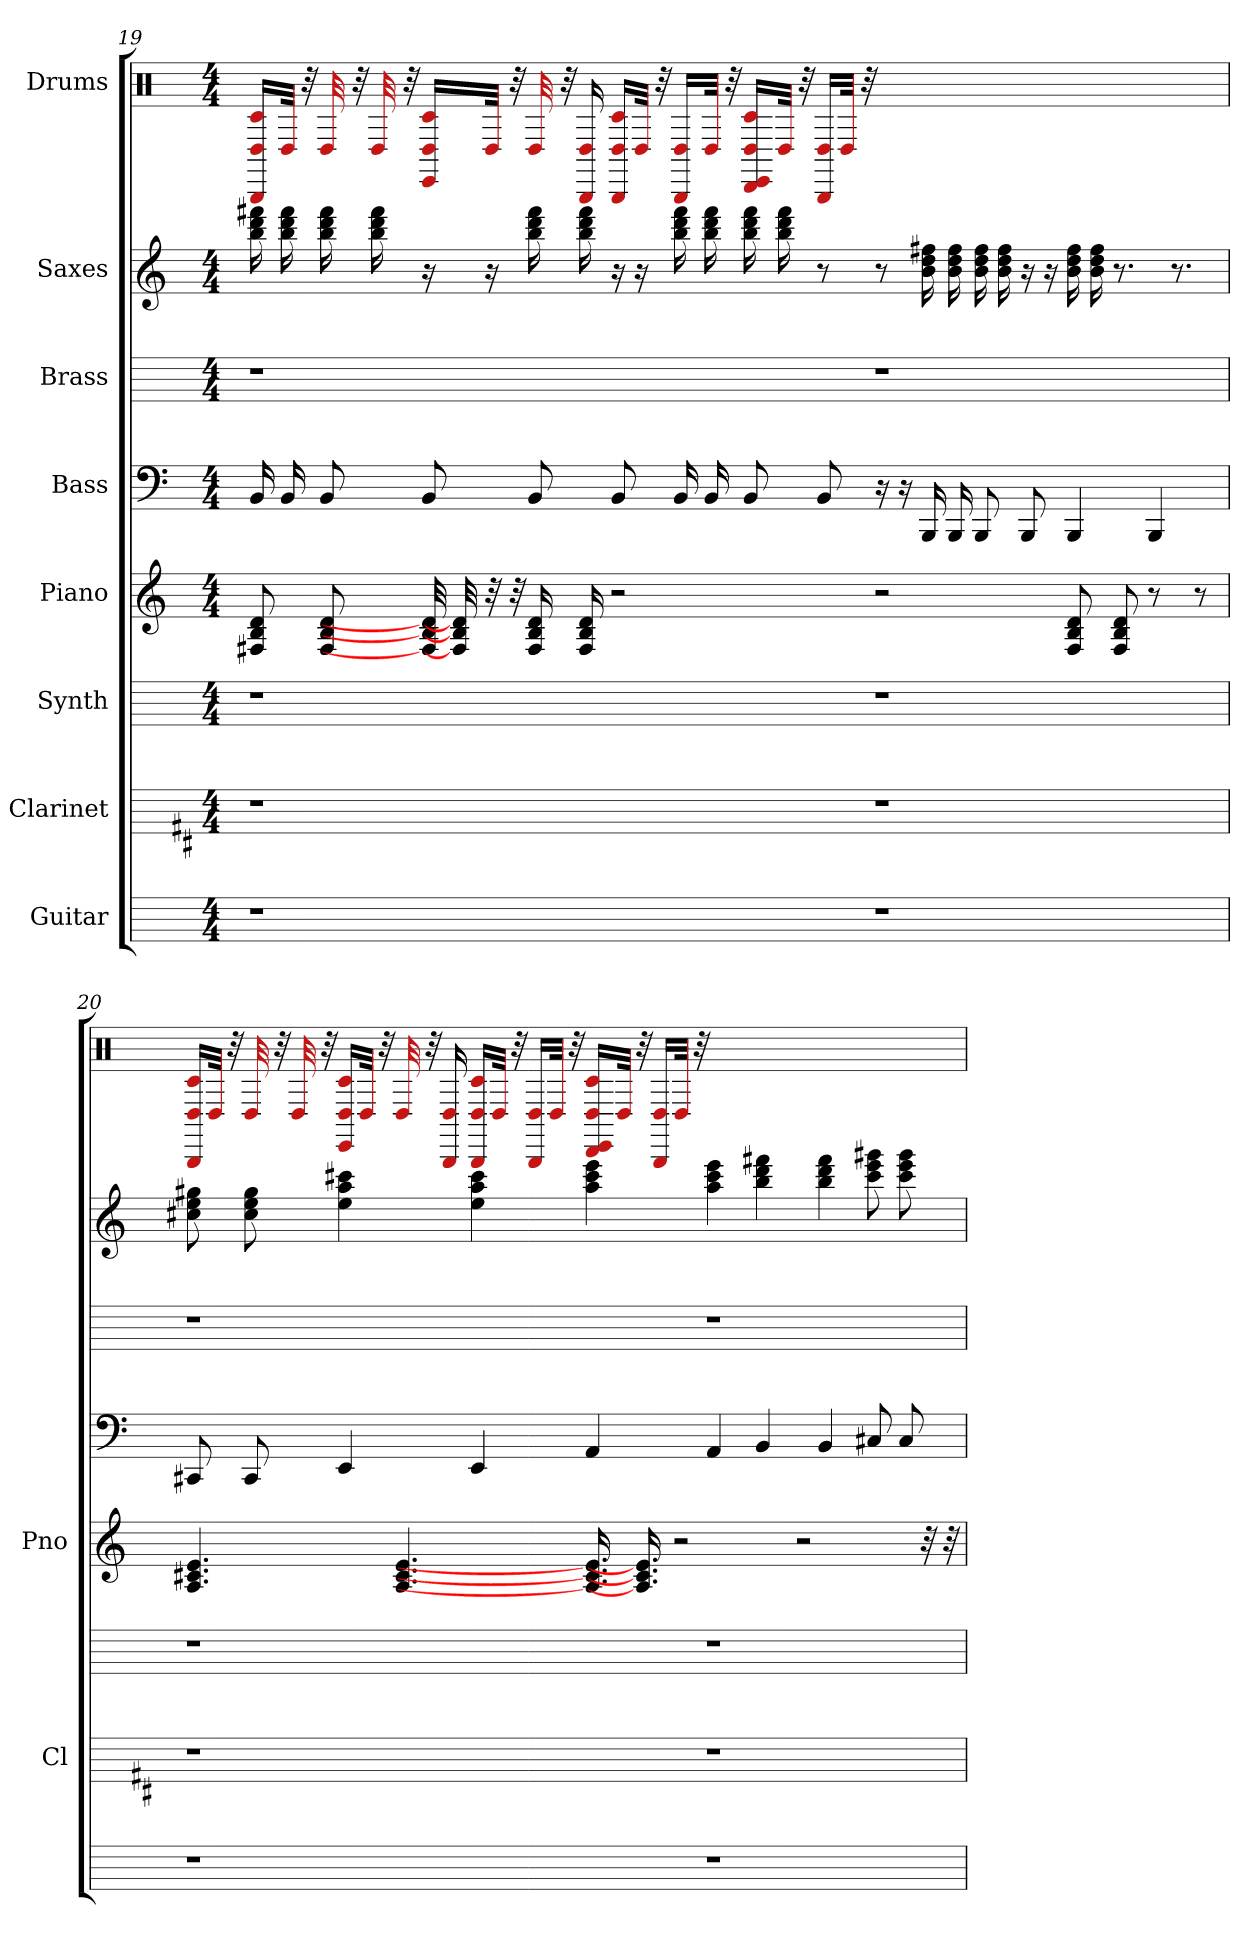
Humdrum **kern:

**kern	**kern	**kern	**kern	**kern	**kern	**kern	**kern
*part8	*part7	*part6	*part5	*part4	*part3	*part2	*part1
*staff8	*staff7	*staff6	*staff5	*staff4	*staff3	*staff2	*staff1
*I"Guitar	*I"Clarinet	*I"Synth	*I"Piano	*I"Bass	*I"Brass	*I"Saxes	*I"Drums
*	*I'Cl	*	*I'Pno	*	*	*	*
*	*	*	*	*	*	*	*clefX
*	*ITrd1c2	*	*	*	*	*ITrd8c14	*
*k[]	*k[]	*k[]	*k[]	*k[]	*k[]	*k[]	*k[]
*M4/4	*M4/4	*M4/4	*M4/4	*M4/4	*M4/4	*M4/4	*M4/4
=19	=19	=19	=19	=19	=19	=19	=19
1r	1r	1r	8d 8B 8F#	16BB	1r	16ff# 16dd 16b	16BBB/ 16D#/ 16c/LL
.	.	.	.	16BB	.	16ff# 16dd 16b	32D#/JJk
.	.	.	.	.	.	.	32r
.	.	.	8d 8B 8F#	8BB	.	16ff# 16dd 16b	32D#
.	.	.	.	.	.	.	32r
.	.	.	.	.	.	16ff# 16dd 16b	32D#
.	.	.	.	.	.	.	32r
.	.	.	32d] 32B] 32F#]	8BB	.	16r	16EE/ 16D#/ 16c/LL
.	.	.	32d] 32B] 32F#]	.	.	.	.
.	.	.	32r	.	.	16r	32D#/JJk
.	.	.	32r	.	.	.	32r
.	.	.	16d 16B 16F#	8BB	.	16ff# 16dd 16b	32D#
.	.	.	.	.	.	.	32r
.	.	.	16d 16B 16F#	.	.	16ff# 16dd 16b	16BBB 16D#
.	.	.	2r	8BB	.	16r	16BBB/ 16D#/ 16c/LL
.	.	.	.	.	.	16r	32D#/JJk
.	.	.	.	.	.	.	32r
.	.	.	.	16BB	.	16ff# 16dd 16b	16BBB/ 16D#/LL
.	.	.	.	16BB	.	16ff# 16dd 16b	32D#/JJk
.	.	.	.	.	.	.	32r
.	.	.	.	8BB	.	16ff# 16dd 16b	16DD#/ 16EE/ 16D#/ 16c/LL
.	.	.	.	.	.	16ff# 16dd 16b	32D#/JJk
.	.	.	.	.	.	.	32r
.	.	.	.	8BB	.	8r	16BBB/ 16D#/LL
.	.	.	.	.	.	.	32D#/JJk
.	.	.	.	.	.	.	32r
1r	1r	1r	2r	16r	1r	8r	1ryy
.	.	.	.	16r	.	.	.
.	.	.	.	16BBB	.	16B 16f# 16d	.
.	.	.	.	16BBB	.	16B 16f# 16d	.
.	.	.	.	8BBB	.	16B 16f# 16d	.
.	.	.	.	.	.	16B 16f# 16d	.
.	.	.	.	8BBB	.	16r	.
.	.	.	.	.	.	16r	.
.	.	.	8d 8B 8F#	4BBB	.	16B 16f# 16d	.
.	.	.	.	.	.	16B 16f# 16d	.
.	.	.	8d 8B 8F#	.	.	8.r	.
.	.	.	8r	4BBB	.	.	.
.	.	.	.	.	.	8.r	.
.	.	.	8r	.	.	.	.
=20	=20	=20	=20	=20	=20	=20	=20
1r	1r	1r	4.e 4.c# 4.A	8CC#	1r	8e 8g# 8c#	16BBB/ 16D#/ 16c/LL
.	.	.	.	.	.	.	32D#/JJk
.	.	.	.	.	.	.	32r
.	.	.	.	8CC#	.	8e 8g# 8c#	32D#
.	.	.	.	.	.	.	32r
.	.	.	.	.	.	.	32D#
.	.	.	.	.	.	.	32r
.	.	.	.	4EE	.	4cc# 4a 4e	16EE/ 16D#/ 16c/LL
.	.	.	.	.	.	.	32D#/JJk
.	.	.	.	.	.	.	32r
.	.	.	4.e 4.c# 4.A	.	.	.	32D#
.	.	.	.	.	.	.	32r
.	.	.	.	.	.	.	16BBB 16D#
.	.	.	.	4EE	.	4cc# 4a 4e	16BBB/ 16D#/ 16c/LL
.	.	.	.	.	.	.	32D#/JJk
.	.	.	.	.	.	.	32r
.	.	.	.	.	.	.	16BBB/ 16D#/LL
.	.	.	.	.	.	.	32D#/JJk
.	.	.	.	.	.	.	32r
.	.	.	16.e] 16.c#] 16.A]	4AA	.	4ee 4cc# 4a	16DD#/ 16EE/ 16D#/ 16c/LL
.	.	.	.	.	.	.	32D#/JJk
.	.	.	16.e] 16.c#] 16.A]	.	.	.	32r
.	.	.	.	.	.	.	16BBB/ 16D#/LL
.	.	.	2r	.	.	.	32D#/JJk
.	.	.	.	.	.	.	32r
1r	1r	1r	.	4AA	1r	4ee 4cc# 4a	1ryy
.	.	.	.	4BB	.	4ff# 4dd 4b	.
.	.	.	2r	.	.	.	.
.	.	.	.	4BB	.	4ff# 4dd 4b	.
.	.	.	.	8C#	.	8gg# 8ee 8cc#	.
.	.	.	.	8C#	.	8gg# 8ee 8cc#	.
.	.	.	32r	.	.	.	.
.	.	.	32r	.	.	.	.
=	=	=	=	=	=	=	=
*-	*-	*-	*-	*-	*-	*-	*-
